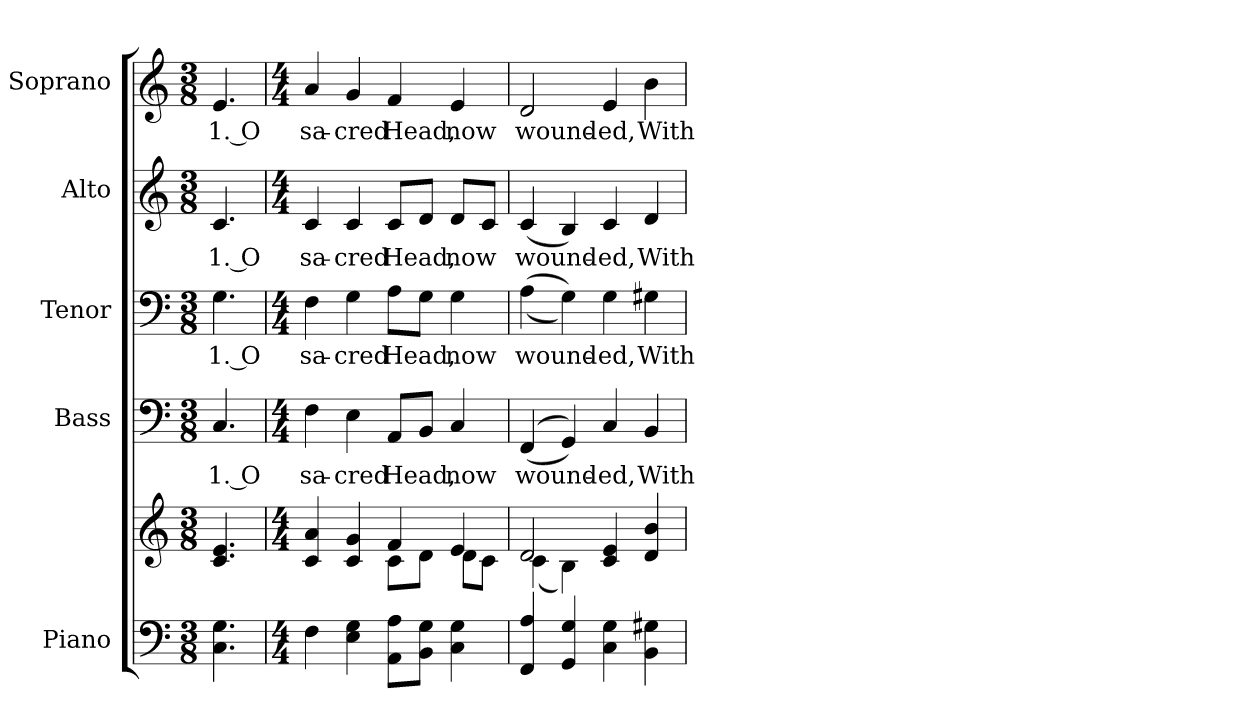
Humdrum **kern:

**kern	**kern	**kern	**text	**kern	**text	**kern	**text	**kern	**text
*part5	*part5	*part4	*part4	*part3	*part3	*part2	*part2	*part1	*part1
*staff6	*staff5	*staff4	*staff4	*staff3	*staff3	*staff2	*staff2	*staff1	*staff1
*I"Piano	*	*I"Bass	*	*I"Tenor	*	*I"Alto	*	*I"Soprano	*
*I'Pno.	*	*I'B.	*	*I'T.	*	*I'A.	*	*I'S.	*
!!LO:PB:g=z
*clefF4	*clefG2	*clefF4	*	*clefF4	*	*clefG2	*	*clefG2	*
*k[]	*k[]	*k[]	*	*k[]	*	*k[]	*	*k[]	*
*C:	*C:	*C:	*	*C:	*	*C:	*	*C:	*
*M3/8	*M3/8	*M3/8	*	*M3/8	*	*M3/8	*	*M3/8	*
*MM100	*MM100	*MM100	*	*MM100	*	*MM100	*	*MM100	*
=	=	=	=	=	=	=	=	=	=
!	!	!	!LO:LY:b:color=#000000	!	!	!	!	!	!
!	!	!	!	!	!LO:LY:b:color=#000000	!	!	!	!
!	!	!	!	!	!	!	!LO:LY:b:color=#000000	!	!
!	!	!	!	!	!	!	!	!	!LO:LY:b:color=#000000
4.Ci\ 4.Gi	4.ci/ 4.ei	4.Ci/	1. O	4.Gi\	1. O	4.ci/	1. O	4.ei/	1. O
=1	=1	=1	=1	=1	=1	=1	=1	=1	=1
*M4/4	*M4/4	*M4/4	*	*M4/4	*	*M4/4	*	*M4/4	*
*	*^	*	*	*	*	*	*	*	*
!	!	!	!	!LO:LY:b:color=#000000	!	!	!	!	!	!
!	!	!	!	!	!	!LO:LY:b:color=#000000	!	!	!	!
!	!	!	!	!	!	!	!	!LO:LY:b:color=#000000	!	!
!	!	!	!	!	!	!	!	!	!	!LO:LY:b:color=#000000
4Fi\	4ci/ 4ai	2ryy	4Fi\	sa-	4Fi\	sa-	4ci/	sa-	4ai/	sa-
!	!	!	!	!LO:LY:b:color=#000000	!	!	!	!	!	!
!	!	!	!	!	!	!LO:LY:b:color=#000000	!	!	!	!
!	!	!	!	!	!	!	!	!LO:LY:b:color=#000000	!	!
!	!	!	!	!	!	!	!	!	!	!LO:LY:b:color=#000000
4Ei\ 4Gi	4ci/ 4gi	.	4Ei\	-cred	4Gi\	-cred	4ci/	-cred	4gi/	-cred
!	!	!	!	!LO:LY:b:color=#000000	!	!	!	!	!	!
!	!	!	!	!	!	!LO:LY:b:color=#000000	!	!	!	!
!	!	!	!	!	!	!	!	!LO:LY:b:color=#000000	!	!
!	!	!	!	!	!	!	!	!	!	!LO:LY:b:color=#000000
8AAi\ 8AiL	4fi/	8ci\L	8AAi/L	Head,	8Ai\L	Head,	8ci/L	Head,	4fi/	Head,
8BBi\ 8GiJ	.	8di\J	8BBi/J	.	8Gi\J	.	8di/J	.	.	.
!	!	!	!	!LO:LY:b:color=#000000	!	!	!	!	!	!
!	!	!	!	!	!	!LO:LY:b:color=#000000	!	!	!	!
!	!	!	!	!	!	!	!	!LO:LY:b:color=#000000	!	!
!	!	!	!	!	!	!	!	!	!	!LO:LY:b:color=#000000
4Ci\ 4Gi	4ei/	8di\L	4Ci/	now	4Gi\	now	8di/L	now	4ei/	now
.	.	8ci\J	.	.	.	.	8ci/J	.	.	.
!!LO:PB:g=z
=2	=2	=2	=2	=2	=2	=2	=2	=2	=2	=2
!	!	!	!	!LO:LY:b:color=#000000	!	!	!	!	!	!
!	!	!	!	!	!	!LO:LY:b:color=#000000	!	!	!	!
!	!	!	!	!	!	!	!	!LO:LY:b:color=#000000	!	!
!	!	!	!	!	!	!	!	!	!	!LO:LY:b:color=#000000
4FFi/ 4Ai	2di/	(4ci\	((4FFi/	wound-	((4Ai\	wound-	(4ci/	wound-	2di/	wound-
4GGi/ 4Gi	.	4Bi\)	4GGi/))	.	4Gi\))	.	4Bi/)	.	.	.
!	!	!	!	!LO:LY:b:color=#000000	!	!	!	!	!	!
!	!	!	!	!	!	!LO:LY:b:color=#000000	!	!	!	!
!	!	!	!	!	!	!	!	!LO:LY:b:color=#000000	!	!
!	!	!	!	!	!	!	!	!	!	!LO:LY:b:color=#000000
4Ci\ 4Gi	4ci/ 4ei	2ryy	4Ci/	-ed,	4Gi\	-ed,	4ci/	-ed,	4ei/	-ed,
!	!	!	!	!LO:LY:b:color=#000000	!	!	!	!	!	!
!	!	!	!	!	!	!LO:LY:b:color=#000000	!	!	!	!
!	!	!	!	!	!	!	!	!LO:LY:b:color=#000000	!	!
!	!	!	!	!	!	!	!	!	!	!LO:LY:b:color=#000000
4BBi\ 4G#Xi	4di/ 4bi	.	4BBi/	With	4G#Xi\	With	4di/	With	4bi\	With
*	*v	*v	*	*	*	*	*	*	*	*
=	=	=	=	=	=	=	=	=	=
*-	*-	*-	*-	*-	*-	*-	*-	*-	*-
